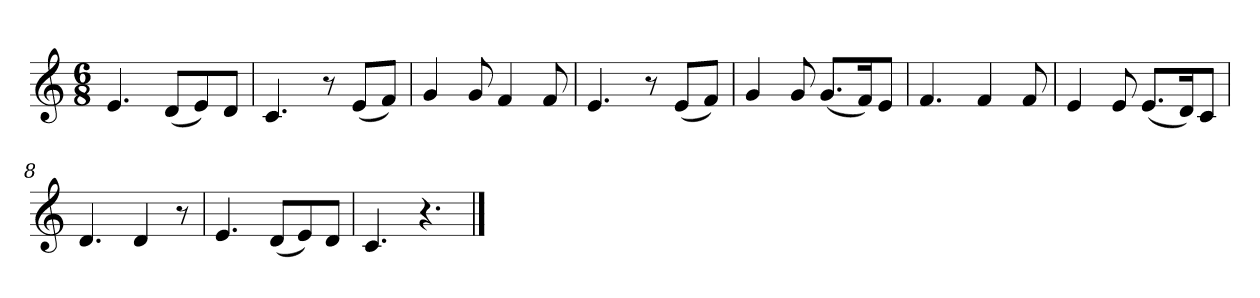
**kern
*part1
*staff1
*k[]
*M6/8
*MM120
=1
4.e
(8dL
8e)
8dJ
=2
4.c
8r
(8eL
8fJ)
=3
4g
8g
4f
8f
=4
4.e
8r
(8eL
8fJ)
=5
4g
8g
(8.gL
16fK)
8eJ
=6
4.f
4f
8f
=7
4e
8e
(8.eL
16dK)
8cJ
=8
4.d
4d
8r
=9
4.e
(8dL
8e)
8dJ
=10
4.c
4.r
==
*-
